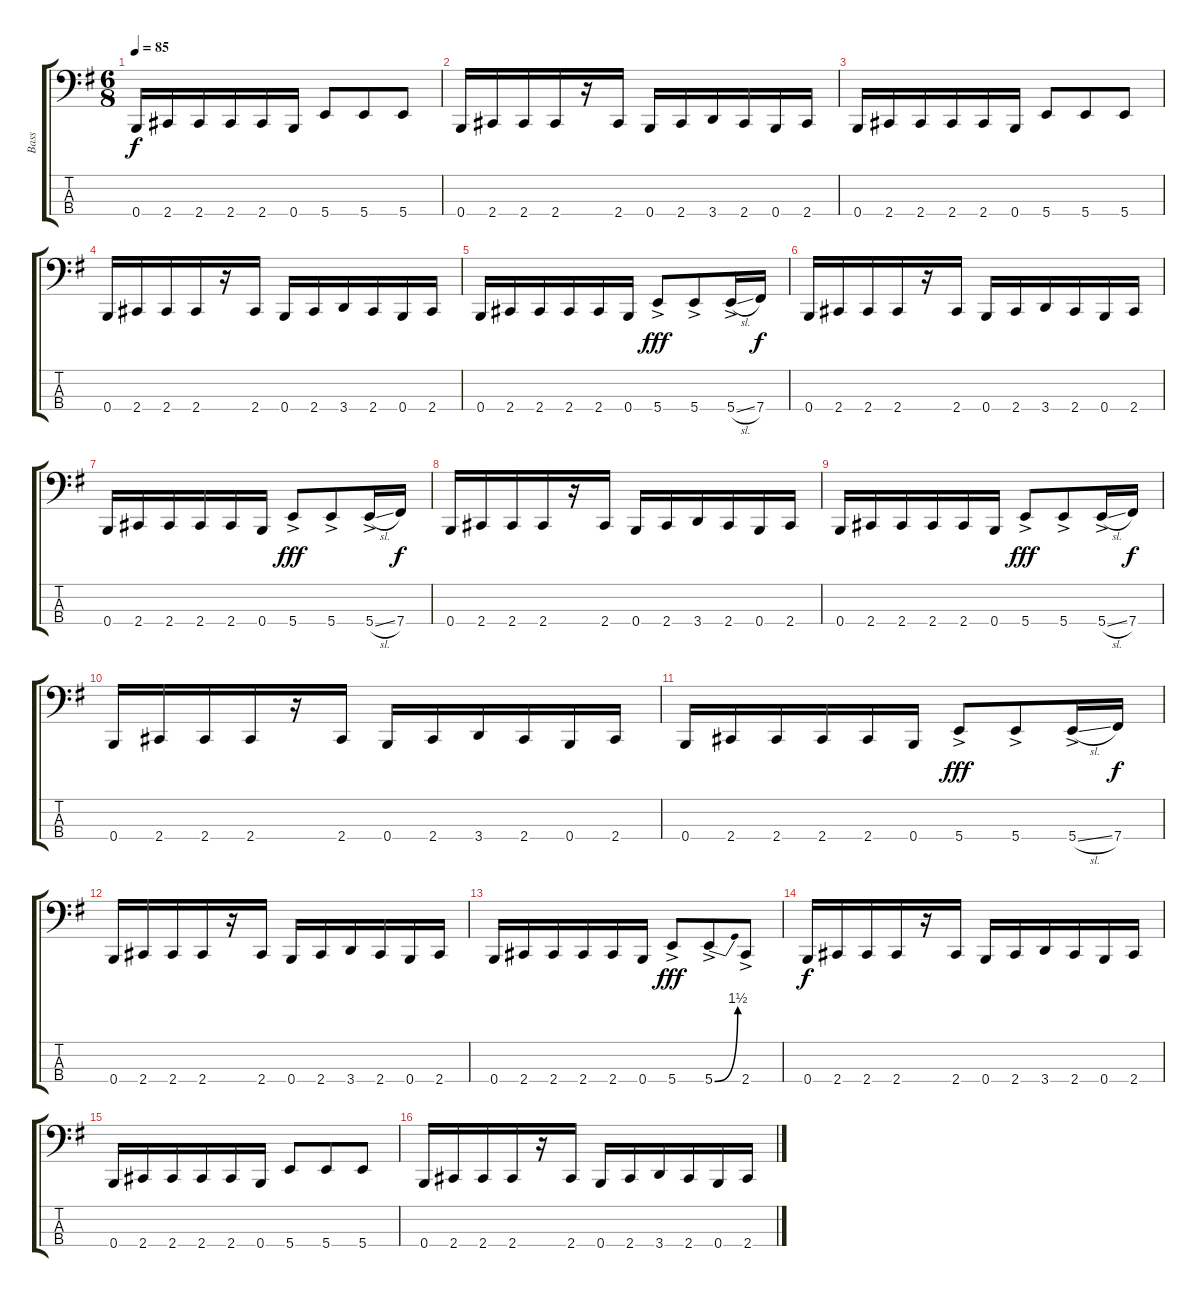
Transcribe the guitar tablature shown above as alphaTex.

\track ("Bass" "Bass") {instrument electricbassfinger}
\staff {score tabs}
\tuning (E2 B1 Gb1 B0) {hide}
\ts (6 8)
\tempo 85
\clef f4
\ks eminor
0.4.16{dy f} 2.4.16 2.4.16 2.4.16 2.4.16 0.4.16 5.4.8 5.4.8 5.4.8 |
0.4.16 2.4.16 2.4.16 2.4.16 r.16 2.4.16 0.4.16 2.4.16 3.4.16 2.4.16 0.4.16 2.4.16 |
0.4.16 2.4.16 2.4.16 2.4.16 2.4.16 0.4.16 5.4.8 5.4.8 5.4.8 |
0.4.16 2.4.16 2.4.16 2.4.16 r.16 2.4.16 0.4.16 2.4.16 3.4.16 2.4.16 0.4.16 2.4.16 |
0.4.16 2.4.16 2.4.16 2.4.16 2.4.16 0.4.16 5.4{ac}.8{dy fff} 5.4{ac}.8 5.4{sl ac}.16 7.4.16{dy f} |
0.4.16 2.4.16 2.4.16 2.4.16 r.16 2.4.16 0.4.16 2.4.16 3.4.16 2.4.16 0.4.16 2.4.16 |
0.4.16 2.4.16 2.4.16 2.4.16 2.4.16 0.4.16 5.4{ac}.8{dy fff} 5.4{ac}.8 5.4{sl ac}.16 7.4.16{dy f} |
0.4.16 2.4.16 2.4.16 2.4.16 r.16 2.4.16 0.4.16 2.4.16 3.4.16 2.4.16 0.4.16 2.4.16 |
0.4.16 2.4.16 2.4.16 2.4.16 2.4.16 0.4.16 5.4{ac}.8{dy fff} 5.4{ac}.8 5.4{sl ac}.16 7.4.16{dy f} |
0.4.16 2.4.16 2.4.16 2.4.16 r.16 2.4.16 0.4.16 2.4.16 3.4.16 2.4.16 0.4.16 2.4.16 |
0.4.16 2.4.16 2.4.16 2.4.16 2.4.16 0.4.16 5.4{ac}.8{dy fff} 5.4{ac}.8 5.4{sl ac}.16 7.4.16{dy f} |
0.4.16 2.4.16 2.4.16 2.4.16 r.16 2.4.16 0.4.16 2.4.16 3.4.16 2.4.16 0.4.16 2.4.16 |
0.4.16 2.4.16 2.4.16 2.4.16 2.4.16 0.4.16 5.4{ac}.8{dy fff} 5.4{be (bend 0 0 60 6) ac}.8 2.4{ac}.8 |
0.4.16{dy f} 2.4.16 2.4.16 2.4.16 r.16 2.4.16 0.4.16 2.4.16 3.4.16 2.4.16 0.4.16 2.4.16 |
0.4.16 2.4.16 2.4.16 2.4.16 2.4.16 0.4.16 5.4.8 5.4.8 5.4.8 |
0.4.16 2.4.16 2.4.16 2.4.16 r.16 2.4.16 0.4.16 2.4.16 3.4.16 2.4.16 0.4.16 2.4.16
